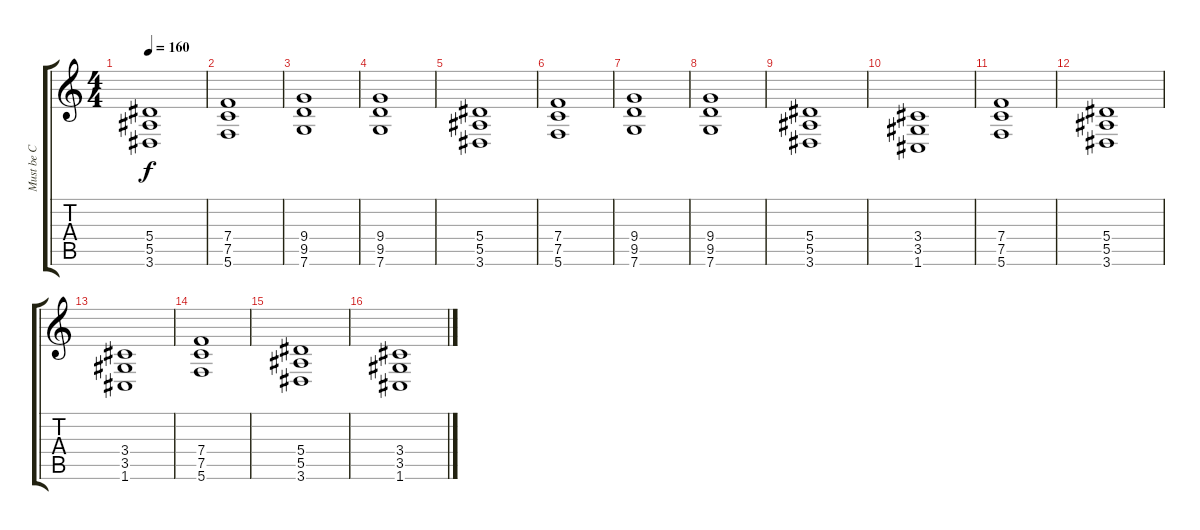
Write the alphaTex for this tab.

\track ("Must be C Tuned" "Must be C ") {instrument distortionguitar}
\staff {score tabs}
\tuning (C4 G3 Eb3 Bb2 F2 C2) {hide}
\ts (4 4)
\tempo 160
\clef g2
\ks c
(5.4 5.5 3.6).1{dy f} |
(7.4 7.5 5.6).1 |
(9.4 9.5 7.6).1 |
(9.4 9.5 7.6).1 |
(5.4 5.5 3.6).1 |
(7.4 7.5 5.6).1 |
(9.4 9.5 7.6).1 |
(9.4 9.5 7.6).1 |
(5.4 5.5 3.6).1 |
(3.4 3.5 1.6).1 |
(7.4 7.5 5.6).1 |
(5.4 5.5 3.6).1 |
(3.4 3.5 1.6).1 |
(7.4 7.5 5.6).1 |
(5.4 5.5 3.6).1 |
(3.4 3.5 1.6).1
